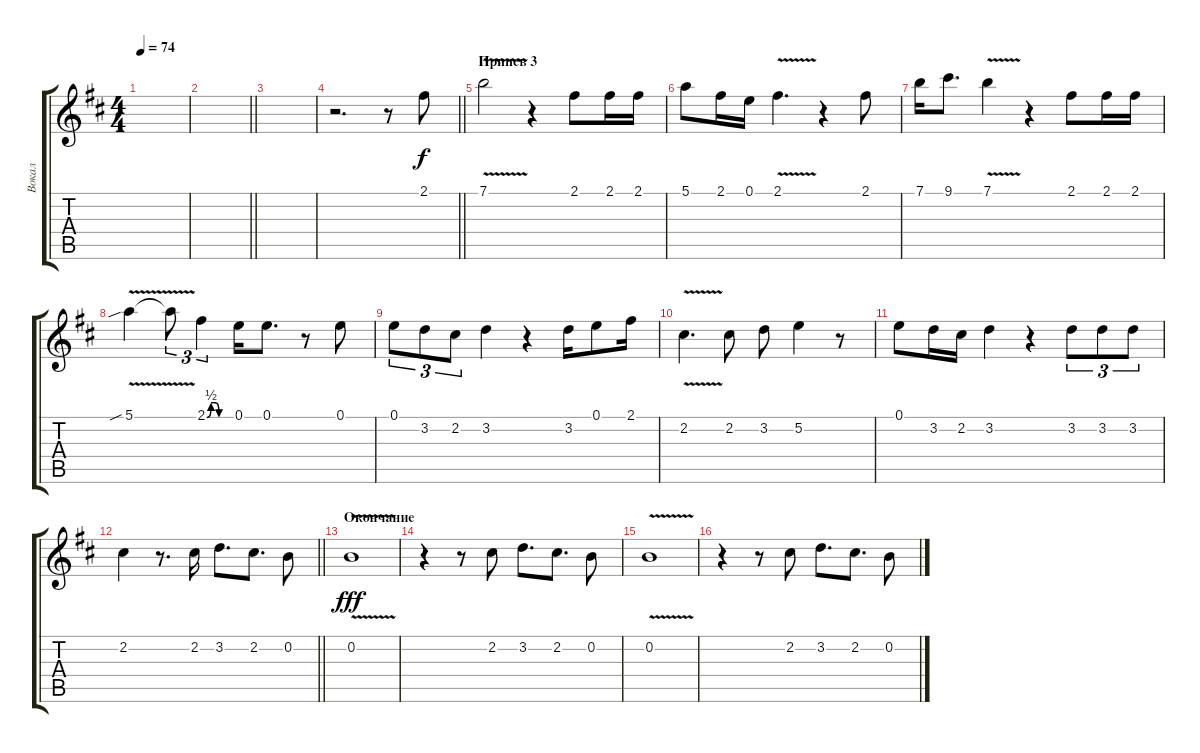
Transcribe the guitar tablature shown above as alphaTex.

\track ("Вокал" "Вокал") {instrument overdrivenguitar}
\staff {score tabs}
\tuning (E4 B3 G3 D3 A2 E2) {hide}
\ts (4 4)
\tempo 74
\clef g2
\ks bminor
|
\barLineRight lightlight
|
|
\barLineRight lightlight
r.2{d} r.8 2.1.8 |
\section ("" "Припев 3")
7.1{v}.2 r.4 2.1.8 2.1.16 2.1.16 |
5.1.8 2.1.16 0.1.16 2.1{v}.4{d} r.4 2.1.8 |
7.1.16 9.1.8{d} 7.1{v}.4 r.4 2.1.8 2.1.16 2.1.16 |
5.1{v sib}.4 5.1{t}.8{tu (3 2)} 2.1{be (custom 0 0 10 2 20 2 30 0 60 0)}.4{tu (3 2)} 0.1.16 0.1.8{d} r.8 0.1.8 |
0.1.8{tu (3 2)} 3.2.8{tu (3 2)} 2.2.8{tu (3 2)} 3.2.4 r.4 3.2.16 0.1.8 2.1.16 |
2.2{v}.4{d} 2.2.8 3.2.8 5.2.4 r.8 |
0.1.8 3.2.16 2.2.16 3.2.4 r.4 3.2.8{tu (3 2)} 3.2.8{tu (3 2)} 3.2.8{tu (3 2)} |
\barLineRight lightlight
2.2.4 r.8{d} 2.2.16 3.2.8{d} 2.2.8{d} 0.2.8 |
\section ("" "Окончание")
0.2{v}.1{dy fff} |
r.4 r.8 2.2.8 3.2.8{d} 2.2.8{d} 0.2.8 |
0.2{v}.1 |
r.4 r.8 2.2.8 3.2.8{d} 2.2.8{d} 0.2.8
